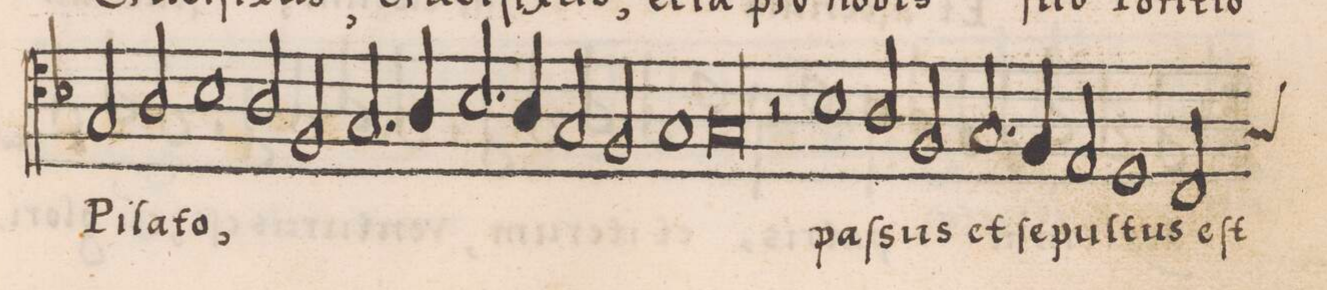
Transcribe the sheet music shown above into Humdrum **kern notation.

**kern	**text
*I"TENOR	*
*clefC4	*
*k[b-]	*
*M2/1	*
2G/	Pi-
2A/	-la-
=107-	=107-
1B-	-to,
2A/	.
2F/	.
=108-	=108-
2.G/	.
4A/	.
2.B-/	.
4A/	.
=109-	=109-
2G/	.
2F/	.
1G	.
=110-	=110-
00G	.
=111-	=111-
=112-	=112-
2r	.
1B-	paſ-
2A/	-sus
=113-	=113-
2F/	.
2.G/	et
4F/	ſe-
2E/	-pul-
=114-	=114-
1D	-tus-
*custos:G	*
2C/	-eſt
*-	*-
